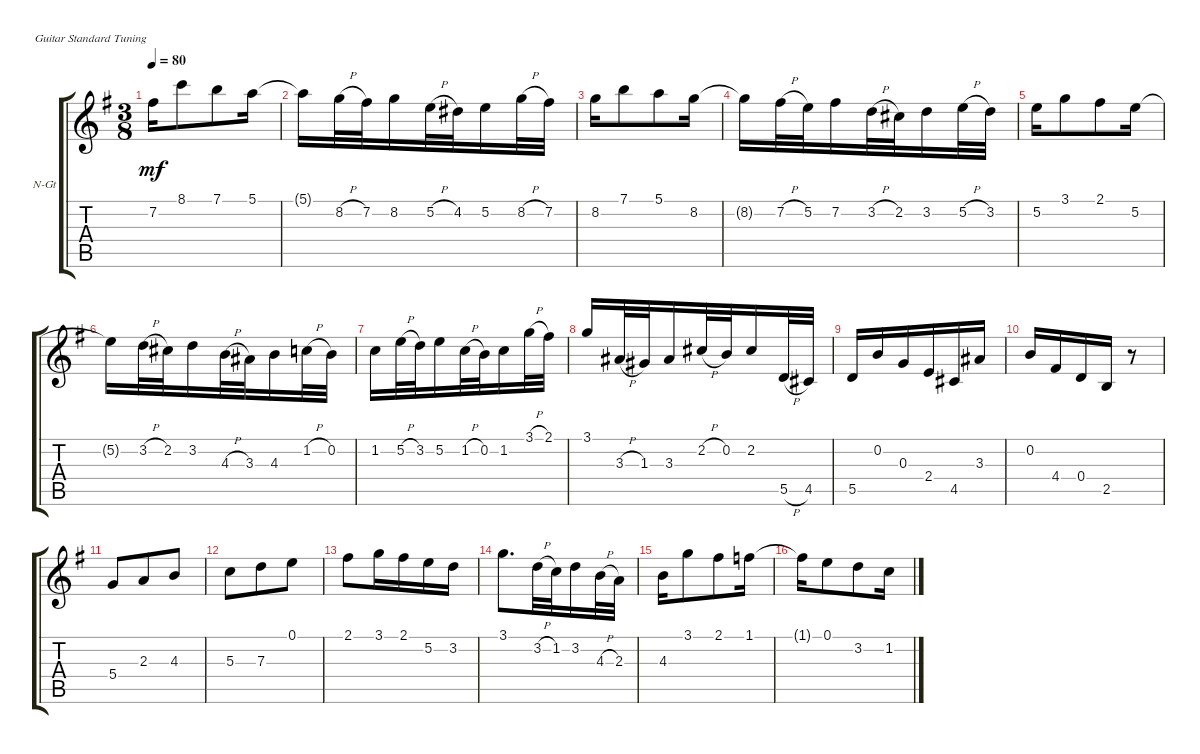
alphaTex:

\bracketExtendMode groupsimilarinstruments
\firstSystemTrackNameOrientation horizontal
\otherSystemsTrackNameOrientation horizontal
\track ("Guitar 1" "N-Gt") {instrument acousticguitarnylon}
\staff {score tabs}
\tuning (E4 B3 G3 D3 A2 E2)
\ts (3 8)
\tempo 80
\clef g2
\scale
0.333333
\ks eminor
7.2.16{dy mf} 8.1.8 7.1.8 5.1.16 |
\scale
0.333333 5.1{t}.16 8.2{h}.32 7.2.32 8.2.16 5.2{h}.32 4.2.32 5.2.16 8.2{h}.32 7.2.32 |
\scale
0.333333 8.2.16 7.1.8 5.1.8 8.2.16 |
\scale
0.333333 8.2{t}.16 7.2{h}.32 5.2.32 7.2.16 3.2{h}.32 2.2.32 3.2.16 5.2{h}.32 3.2.32 |
\scale
0.333333 5.2.16 3.1.8 2.1.8 5.2.16 |
\scale
0.333333 5.2{t}.16 3.2{h}.32 2.2.32 3.2.16 4.3{h}.32 3.3.32 4.3.16 1.2{h}.32 0.2.32 |
\scale
0.333333 1.2.16 5.2{h}.32 3.2.32 5.2.16 1.2{h}.32 0.2.32 1.2.16 3.1{h}.32 2.1.32 |
\scale
0.333333 3.1.16 3.3{h}.32 1.3.32 3.3.16 2.2{h}.32 0.2.32 2.2.16 5.5{h}.32 4.5.32 |
\scale
0.333333 5.5.16 0.2.16 0.3.16 2.4.16 4.5.16 3.3.16 |
\scale
0.333333 0.2.16 4.4.16 0.4.16 2.5.16 r.8 |
\scale
0.333333 5.4.8 2.3.8 4.3.8 |
\scale
0.333333 5.3.8 7.3.8 0.1.8 |
\scale
0.333333 2.1.8 3.1.16 2.1.16 5.2.16 3.2.16 |
\scale
0.333333 3.1.8{d} 3.2{h}.32 1.2.32 3.2.16 4.3{h}.32 2.3.32 |
\scale
0.333333 4.3.16 3.1.8 2.1.8 1.1.16 |
\scale
0.333333 1.1{t}.16 0.1.8 3.2.8 1.2.16
